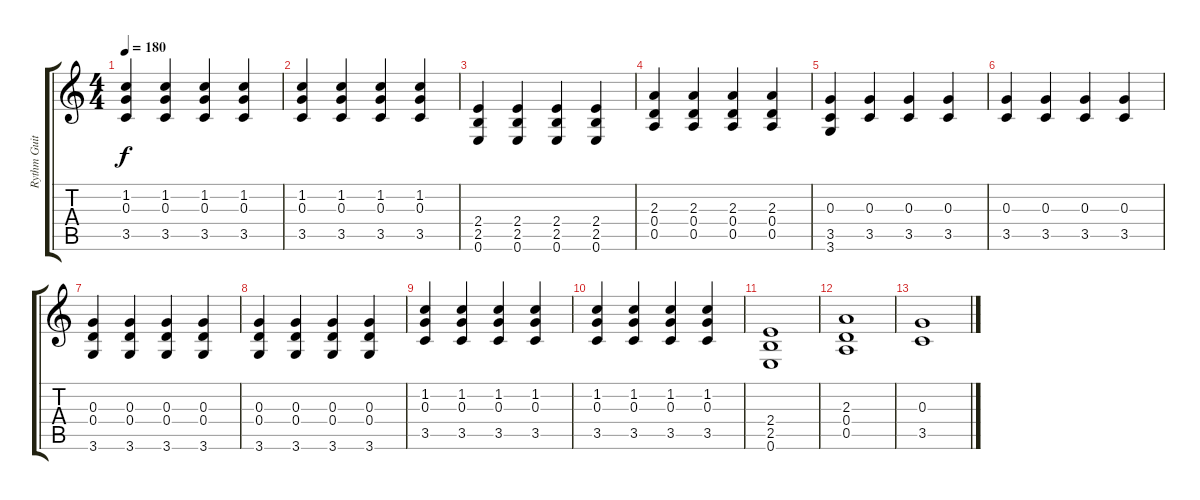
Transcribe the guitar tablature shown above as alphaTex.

\track ("Rythm Guitar" "Rythm Guit") {instrument overdrivenguitar}
\staff {score tabs}
\tuning (E4 B3 G3 D3 A2 E2) {hide}
\ts (4 4)
\tempo 180
\clef g2
\ks c
(1.2 0.3 3.5).4{dy f} (1.2 0.3 3.5).4 (1.2 0.3 3.5).4 (1.2 0.3 3.5).4 |
(1.2 0.3 3.5).4 (1.2 0.3 3.5).4 (1.2 0.3 3.5).4 (1.2 0.3 3.5).4 |
(2.4 2.5 0.6).4 (2.4 2.5 0.6).4 (2.4 2.5 0.6).4 (2.4 2.5 0.6).4 |
(2.3 0.4 0.5).4 (2.3 0.4 0.5).4 (2.3 0.4 0.5).4 (2.3 0.4 0.5).4 |
(0.3 3.5 3.6).4 (0.3 3.5).4 (0.3 3.5).4 (0.3 3.5).4 |
(0.3 3.5).4 (0.3 3.5).4 (0.3 3.5).4 (0.3 3.5).4 |
(0.3 0.4 3.6).4 (0.3 0.4 3.6).4 (0.3 0.4 3.6).4 (0.3 0.4 3.6).4 |
(0.3 0.4 3.6).4 (0.3 0.4 3.6).4 (0.3 0.4 3.6).4 (0.3 0.4 3.6).4 |
(1.2 0.3 3.5).4 (1.2 0.3 3.5).4 (1.2 0.3 3.5).4 (1.2 0.3 3.5).4 |
(1.2 0.3 3.5).4 (1.2 0.3 3.5).4 (1.2 0.3 3.5).4 (1.2 0.3 3.5).4 |
(2.4 2.5 0.6).1 |
(2.3 0.4 0.5).1 |
(0.3 3.5).1
